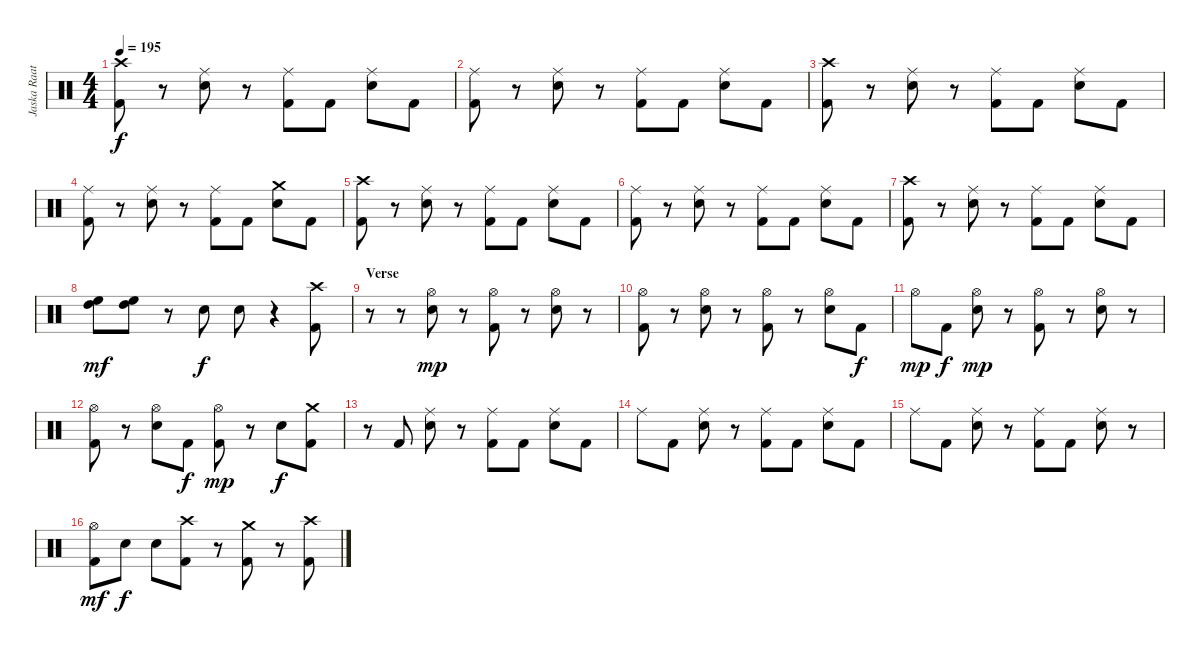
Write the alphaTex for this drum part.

\track ("Jaska Raatikainen" "Jaska Raat") {instrument percussion}
\staff {score}
\articulation defaults
\ts (4 4)
\tempo 195
\clef neutral
\ks c
("Crash high (hit)" "Kick (hit) 2").8{dy f} r.8 ("Ride (middle)" "Snare (hit) 2").8 r.8 ("Ride (middle)" "Kick (hit) 2").8 "Kick (hit) 2".8 ("Ride (middle)" "Snare (hit) 2").8 "Kick (hit) 2".8 |
("Ride (middle)" "Kick (hit) 2").8 r.8 ("Ride (middle)" "Snare (hit) 2").8 r.8 ("Ride (middle)" "Kick (hit) 2").8 "Kick (hit) 2".8 ("Ride (middle)" "Snare (hit) 2").8 "Kick (hit) 2".8 |
("Crash high (hit)" "Kick (hit) 2").8 r.8 ("Ride (middle)" "Snare (hit) 2").8 r.8 ("Ride (middle)" "Kick (hit) 2").8 "Kick (hit) 2".8 ("Ride (middle)" "Snare (hit) 2").8 "Kick (hit) 2".8 |
("Ride (middle)" "Kick (hit) 2").8 r.8 ("Ride (middle)" "Snare (hit) 2").8 r.8 ("Ride (middle)" "Kick (hit) 2").8 "Kick (hit) 2".8 ("Crash medium (hit)" "Snare (hit) 2").8 "Kick (hit) 2".8 |
("Crash high (hit)" "Kick (hit) 2").8 r.8 ("Ride (middle)" "Snare (hit) 2").8 r.8 ("Ride (middle)" "Kick (hit) 2").8 "Kick (hit) 2".8 ("Ride (middle)" "Snare (hit) 2").8 "Kick (hit) 2".8 |
("Ride (middle)" "Kick (hit) 2").8 r.8 ("Ride (middle)" "Snare (hit) 2").8 r.8 ("Ride (middle)" "Kick (hit) 2").8 "Kick (hit) 2".8 ("Ride (middle)" "Snare (hit) 2").8 "Kick (hit) 2".8 |
("Crash high (hit)" "Kick (hit) 2").8 r.8 ("Ride (middle)" "Snare (hit) 2").8 r.8 ("Ride (middle)" "Kick (hit) 2").8 "Kick (hit) 2".8 ("Ride (middle)" "Snare (hit) 2").8 "Kick (hit) 2".8 |
("High Floor Tom (hit)" "High Tom (hit)").8{dy mf} ("High Floor Tom (hit)" "High Tom (hit)").8 r.8 "Snare (hit) 2".8{dy f} "Snare (hit) 2".8 r.4 ("Crash high (hit)" "Kick (hit) 2").8 |
\section ("" "Verse")
r.8 r.8 ("Hi-Hat (open)" "Snare (hit) 2").8{dy mp} r.8 ("Hi-Hat (open)" "Kick (hit) 2").8 r.8 ("Hi-Hat (open)" "Snare (hit) 2").8 r.8 |
("Hi-Hat (open)" "Kick (hit) 2").8 r.8 ("Hi-Hat (open)" "Snare (hit) 2").8 r.8 ("Hi-Hat (open)" "Kick (hit) 2").8 r.8 ("Hi-Hat (open)" "Snare (hit) 2").8 "Kick (hit) 2".8{dy f} |
"Hi-Hat (open)".8{dy mp} "Kick (hit) 2".8{dy f} ("Hi-Hat (open)" "Snare (hit) 2").8{dy mp} r.8 ("Hi-Hat (open)" "Kick (hit) 2").8 r.8 ("Hi-Hat (open)" "Snare (hit) 2").8 r.8 |
("Hi-Hat (open)" "Kick (hit) 2").8 r.8 ("Hi-Hat (open)" "Snare (hit) 2").8 "Kick (hit) 2".8{dy f} ("Hi-Hat (open)" "Kick (hit) 2").8{dy mp} r.8 "Snare (hit) 2".8{dy f} ("Crash medium (hit)" "Kick (hit) 2").8 |
r.8 "Kick (hit) 2".8 ("Ride (middle)" "Snare (hit) 2").8 r.8 ("Ride (middle)" "Kick (hit) 2").8 "Kick (hit) 2".8 ("Ride (middle)" "Snare (hit) 2").8 "Kick (hit) 2".8 |
"Ride (middle)".8 "Kick (hit) 2".8 ("Ride (middle)" "Snare (hit) 2").8 r.8 ("Ride (middle)" "Kick (hit) 2").8 "Kick (hit) 2".8 ("Ride (middle)" "Snare (hit) 2").8 "Kick (hit) 2".8 |
"Ride (middle)".8 "Kick (hit) 2".8 ("Ride (middle)" "Snare (hit) 2").8 r.8 ("Ride (middle)" "Kick (hit) 2").8 "Kick (hit) 2".8 ("Ride (middle)" "Snare (hit) 2").8 r.8 |
("Hi-Hat (open)" "Kick (hit) 2").8{dy mf} "Snare (hit) 2".8{dy f} "Snare (hit) 2".8 ("Crash high (hit)" "Kick (hit) 2").8 r.8 ("Crash medium (hit)" "Kick (hit) 2").8 r.8 ("Crash high (hit)" "Kick (hit) 2").8
